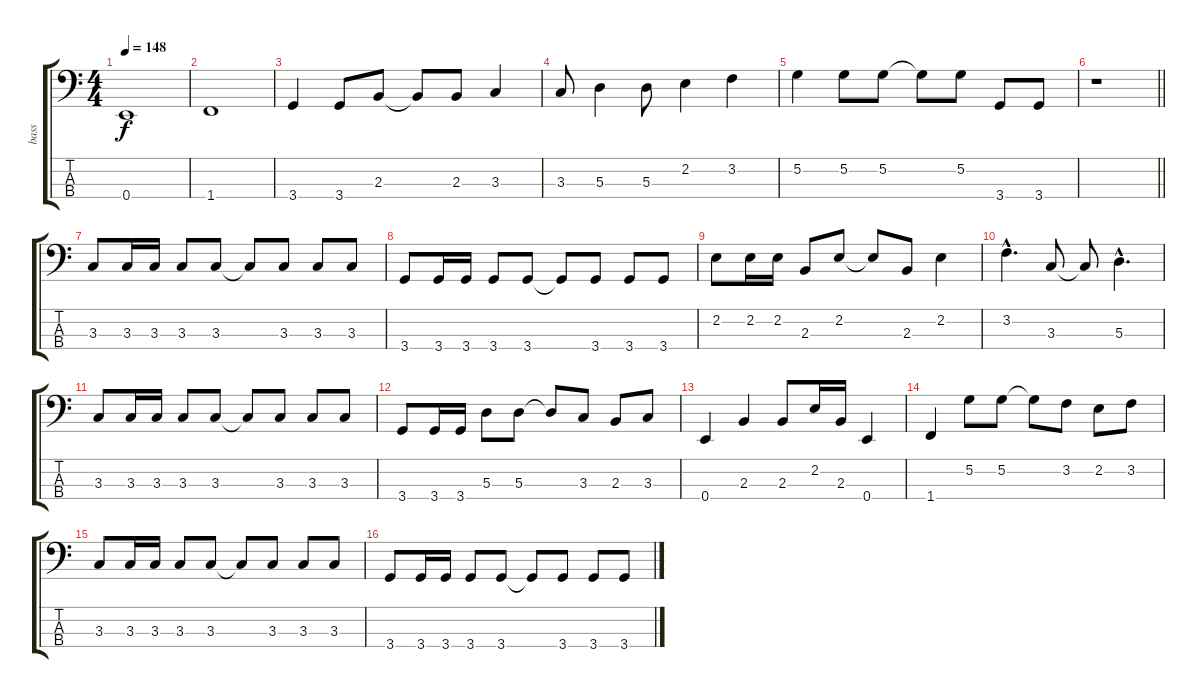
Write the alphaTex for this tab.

\track ("bass" "bass") {instrument electricbasspick}
\staff {score tabs}
\tuning (G2 D2 A1 E1) {hide}
\ts (4 4)
\tempo 148
\clef f4
\ks c
0.4.1{dy f} |
1.4.1 |
3.4.4 3.4.8 2.3.8 2.3{t}.8 2.3.8 3.3.4 |
3.3.8 5.3.4 5.3.8 2.2.4 3.2.4 |
5.2.4 5.2.8 5.2.8 5.2{t}.8 5.2.8 3.4.8 3.4.8 |
\barLineRight lightlight
r.1 |
3.3.8 3.3.16 3.3.16 3.3.8 3.3.8 3.3{t}.8 3.3.8 3.3.8 3.3.8 |
3.4.8 3.4.16 3.4.16 3.4.8 3.4.8 3.4{t}.8 3.4.8 3.4.8 3.4.8 |
2.2.8 2.2.16 2.2.16 2.3.8 2.2.8 2.2{t}.8 2.3.8 2.2.4 |
3.2{hac}.4{d} 3.3.8 3.3{t}.8 5.3{hac}.4{d} |
3.3.8 3.3.16 3.3.16 3.3.8 3.3.8 3.3{t}.8 3.3.8 3.3.8 3.3.8 |
3.4.8 3.4.16 3.4.16 5.3.8 5.3.8 5.3{t}.8 3.3.8 2.3.8 3.3.8 |
0.4.4 2.3.4 2.3.8 2.2.16 2.3.16 0.4.4 |
1.4.4 5.2.8 5.2.8 5.2{t}.8 3.2.8 2.2.8 3.2.8 |
3.3.8 3.3.16 3.3.16 3.3.8 3.3.8 3.3{t}.8 3.3.8 3.3.8 3.3.8 |
3.4.8 3.4.16 3.4.16 3.4.8 3.4.8 3.4{t}.8 3.4.8 3.4.8 3.4.8
